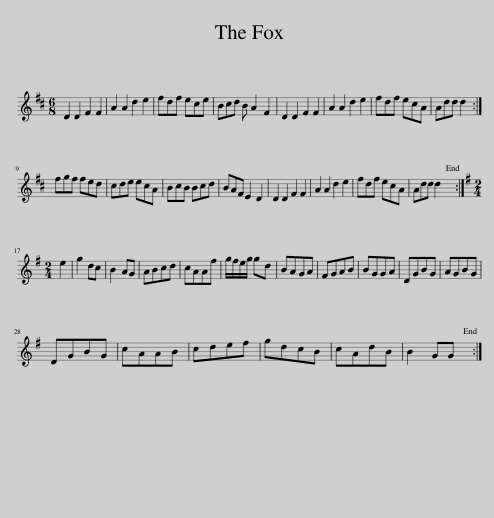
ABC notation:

X:1
L:1/8
M:6/8
I:linebreak $
K:D
V:1 treble
V:1
 D2 D2 F2 F2 | A2 A2 d2 e2 | fdf ece | Bcd B A2 F2 | D2 D2 F2 F2 | %5
 A2 A2 d2 e2 | fdf ecA | Add d2 :|$ fgf fed | cde ecA | %10
 BcB Bcd | BAF E2 D2 | D2 D2 F2 F2 | A2 A2 d2 e2 | fdf ecA | %15
 Add d2 :|$[K:G][M:2/4] e2 | g2 dc | B2 AG | ABcd | %20
 cAAf | g/f/e/g/ gd | BAGA | FGAB | BGGA | %25
 DGBG | AGBG |$ DGBG | cAAB | cdef | %30
 gdcB | cAdB | B2 GG :| %33
